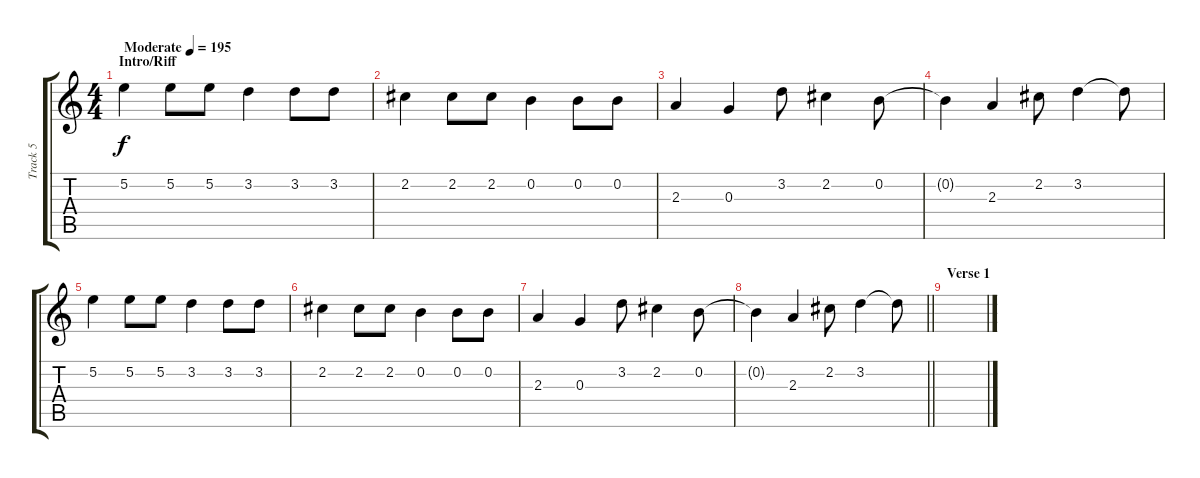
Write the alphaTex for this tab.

\track ("Track 5" "Track 5") {instrument distortionguitar}
\staff {score tabs}
\tuning (E4 B3 G3 D3 A2 E2) {hide}
\ts (4 4)
\section ("" "Intro/Riff")
\tempo (195 "Moderate")
\clef g2
\ks c
5.2.4{dy f instrument distortionguitar} 5.2.8 5.2.8 3.2.4 3.2.8 3.2.8 |
2.2.4 2.2.8 2.2.8 0.2.4 0.2.8 0.2.8 |
2.3.4 0.3.4 3.2.8 2.2.4 0.2.8 |
0.2{t}.4 2.3.4 2.2.8 3.2.4 3.2{t}.8 |
5.2.4 5.2.8 5.2.8 3.2.4 3.2.8 3.2.8 |
2.2.4 2.2.8 2.2.8 0.2.4 0.2.8 0.2.8 |
2.3.4 0.3.4 3.2.8 2.2.4 0.2.8 |
\barLineRight lightlight
0.2{t}.4 2.3.4 2.2.8 3.2.4 3.2{t}.8 |
\section ("" "Verse 1")
